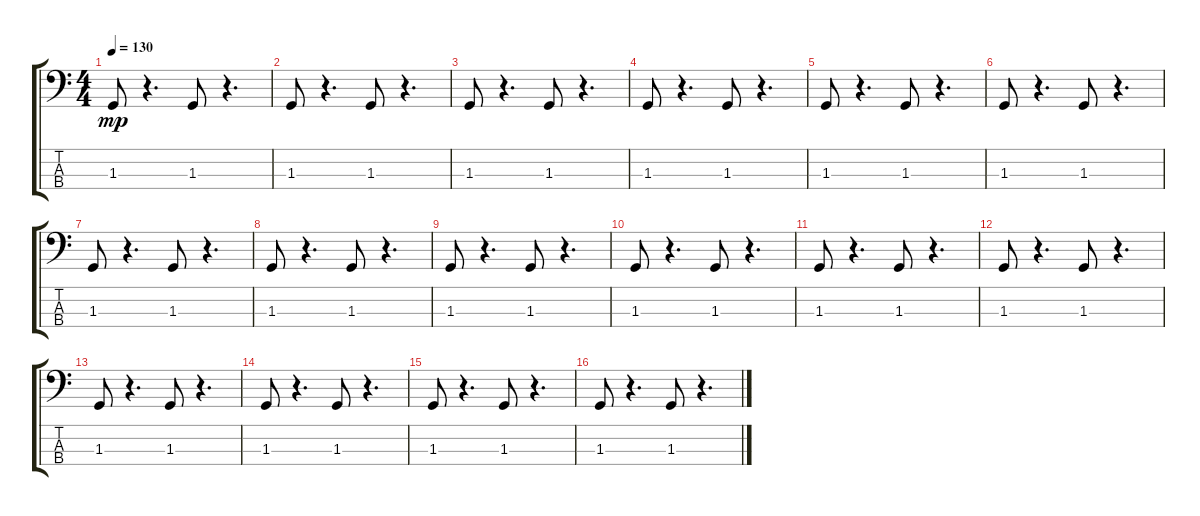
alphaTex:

\track "" {instrument acousticbass}
\staff {score tabs}
\tuning (E2 B1 Gb1 B0) {hide}
\ts (4 4)
\tempo 130
\clef f4
\ks c
1.3.8{dy mp} r.4{d} 1.3.8 r.4{d} |
1.3.8 r.4{d} 1.3.8 r.4{d} |
1.3.8 r.4{d} 1.3.8 r.4{d} |
1.3.8 r.4{d} 1.3.8 r.4{d} |
1.3.8 r.4{d} 1.3.8 r.4{d} |
1.3.8 r.4{d} 1.3.8 r.4{d} |
1.3.8 r.4{d} 1.3.8 r.4{d} |
1.3.8 r.4{d} 1.3.8 r.4{d} |
1.3.8 r.4{d} 1.3.8 r.4{d} |
1.3.8 r.4{d} 1.3.8 r.4{d} |
1.3.8 r.4{d} 1.3.8 r.4{d} |
1.3.8 r.4{d} 1.3.8 r.4{d} |
1.3.8 r.4{d} 1.3.8 r.4{d} |
1.3.8 r.4{d} 1.3.8 r.4{d} |
1.3.8 r.4{d} 1.3.8 r.4{d} |
1.3.8 r.4{d} 1.3.8 r.4{d}
